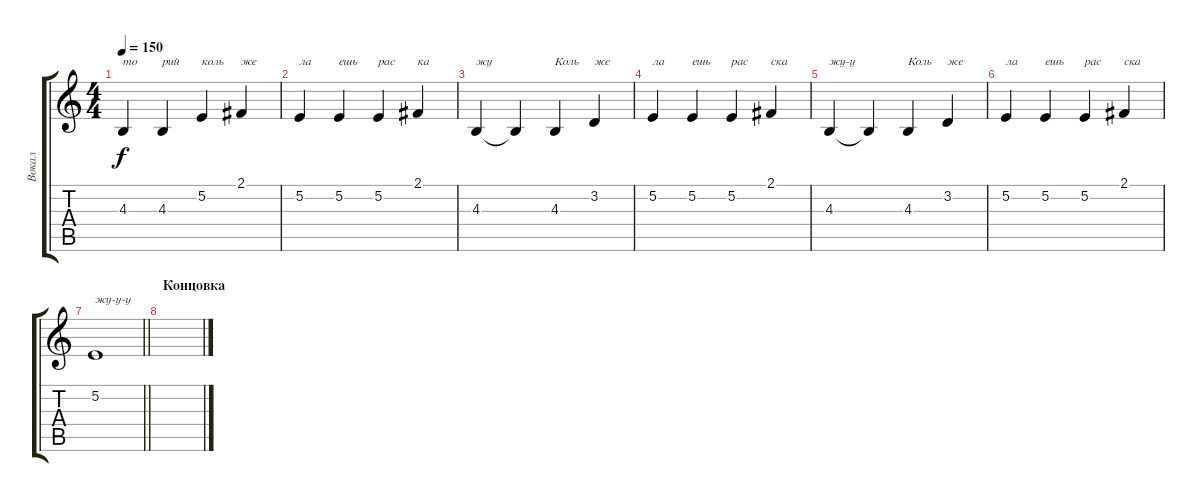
\track ("Вокал" "Вокал") {instrument tenorsax}
\staff {score tabs}
\tuning (E4 B3 G3 D3 A2 E2) {hide}
\ts (4 4)
\tempo 150
\clef g2
\ks c
4.3.4{txt "то" dy f} 4.3.4{txt "рий"} 5.2.4{txt "коль"} 2.1.4{txt "же"} |
5.2.4{txt "ла"} 5.2.4{txt "ешь"} 5.2.4{txt "рас"} 2.1.4{txt "ка"} |
4.3.4{txt "жу"} 4.3{t}.4 4.3.4{txt "Коль"} 3.2.4{txt "же"} |
5.2.4{txt "ла"} 5.2.4{txt "ешь"} 5.2.4{txt "рас"} 2.1.4{txt "ска"} |
4.3.4{txt "жу-у"} 4.3{t}.4 4.3.4{txt "Коль"} 3.2.4{txt "же"} |
5.2.4{txt "ла"} 5.2.4{txt "ешь"} 5.2.4{txt "рас"} 2.1.4{txt "ска"} |
\barLineRight lightlight
5.2.1{txt "жу-у-у"} |
\section ("" "Концовка")
